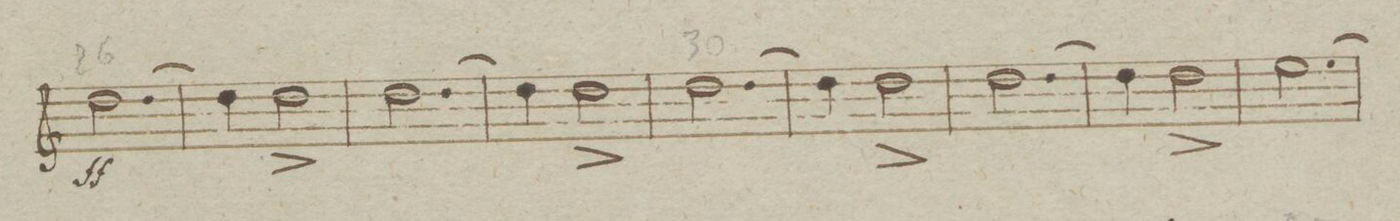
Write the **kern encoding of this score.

**kern	**dynam
*I"Corno Primo in Es.	*
*clefG2	*
*k[b-e-]	*
*M3/4	*
[2.f\	ff
=27	=27
4f\]	.
2f^<\	.
=28	=28
[2.f\	.
=29	=29
4f\]	.
2f^<\	.
=30	=30
[2.f\	.
=31	=31
4f\]	.
2f^<\	.
=32	=32
[2.f\	.
=33	=33
4f\]	.
2f^<\	.
=34	=34
[2.g\	.
=35	=35
*-	*-
